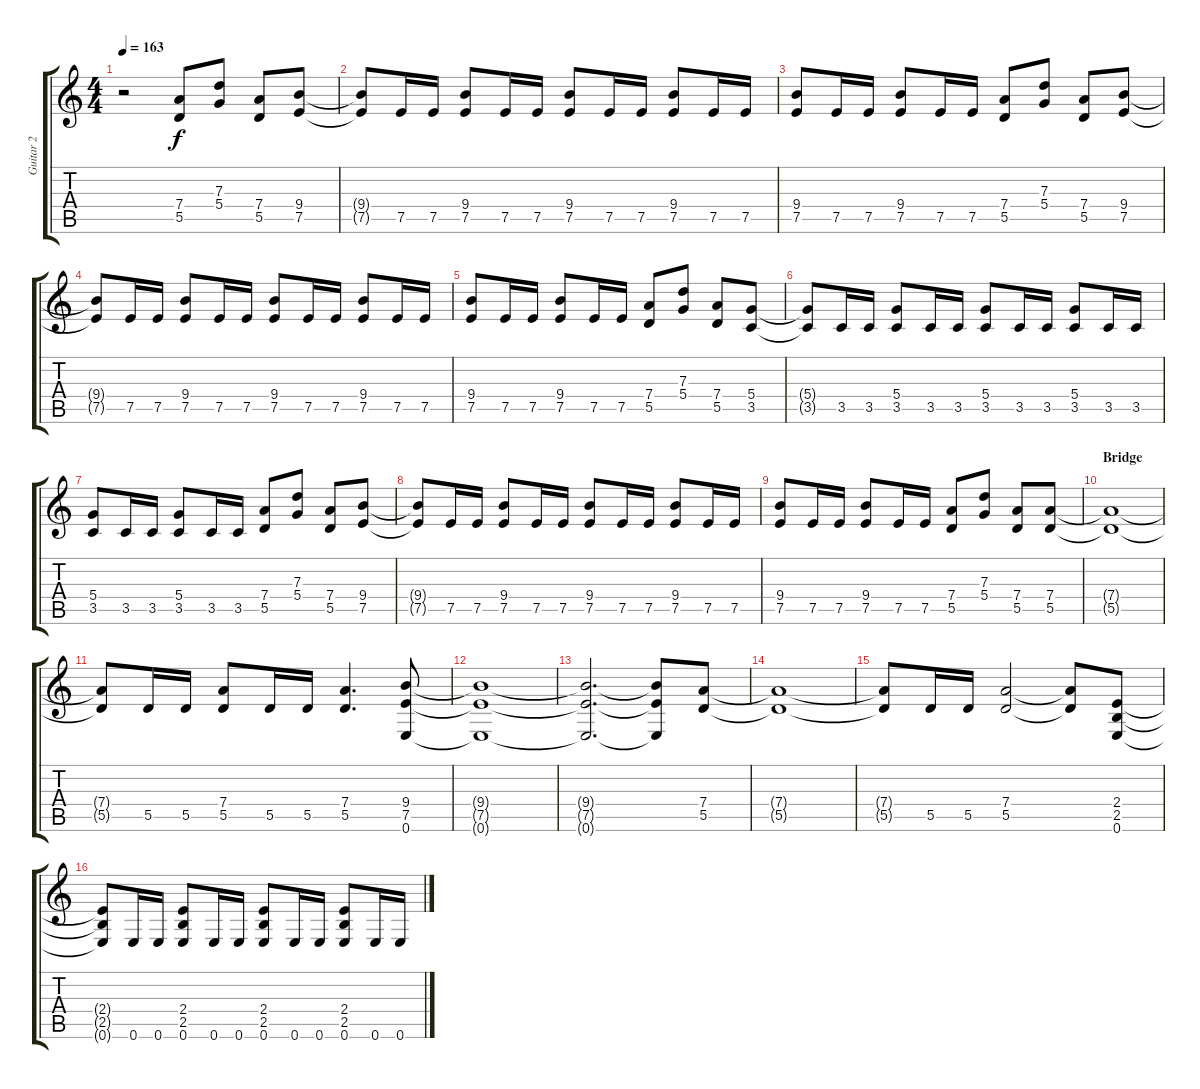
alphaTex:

\track ("Guitar 2" "Guitar 2") {instrument distortionguitar}
\staff {score tabs}
\tuning (E4 B3 G3 D3 A2 E2) {hide}
\ts (4 4)
\tempo 163
\clef g2
\ks c
r.2{dy f} (7.4 5.5).8 (7.3 5.4).8 (7.4 5.5).8 (9.4 7.5).8 |
(9.4{t} 7.5{t}).8 7.5.16 7.5.16 (9.4 7.5).8 7.5.16 7.5.16 (9.4 7.5).8 7.5.16 7.5.16 (9.4 7.5).8 7.5.16 7.5.16 |
(9.4 7.5).8 7.5.16 7.5.16 (9.4 7.5).8 7.5.16 7.5.16 (7.4 5.5).8 (7.3 5.4).8 (7.4 5.5).8 (9.4 7.5).8 |
(9.4{t} 7.5{t}).8 7.5.16 7.5.16 (9.4 7.5).8 7.5.16 7.5.16 (9.4 7.5).8 7.5.16 7.5.16 (9.4 7.5).8 7.5.16 7.5.16 |
(9.4 7.5).8 7.5.16 7.5.16 (9.4 7.5).8 7.5.16 7.5.16 (7.4 5.5).8 (7.3 5.4).8 (7.4 5.5).8 (5.4 3.5).8 |
(5.4{t} 3.5{t}).8 3.5.16 3.5.16 (5.4 3.5).8 3.5.16 3.5.16 (5.4 3.5).8 3.5.16 3.5.16 (5.4 3.5).8 3.5.16 3.5.16 |
(5.4 3.5).8 3.5.16 3.5.16 (5.4 3.5).8 3.5.16 3.5.16 (7.4 5.5).8 (7.3 5.4).8 (7.4 5.5).8 (9.4 7.5).8 |
(9.4{t} 7.5{t}).8 7.5.16 7.5.16 (9.4 7.5).8 7.5.16 7.5.16 (9.4 7.5).8 7.5.16 7.5.16 (9.4 7.5).8 7.5.16 7.5.16 |
(9.4 7.5).8 7.5.16 7.5.16 (9.4 7.5).8 7.5.16 7.5.16 (7.4 5.5).8 (7.3 5.4).8 (7.4 5.5).8 (7.4 5.5).8 |
\section ("" "Bridge")
(7.4{t} 5.5{t}).1 |
(7.4{t} 5.5{t}).8 5.5.16 5.5.16 (7.4 5.5).8 5.5.16 5.5.16 (7.4 5.5).4{d} (9.4 7.5 0.6).8 |
(9.4{t} 7.5{t} 0.6{t}).1 |
(9.4{t} 7.5{t} 0.6{t}).2{d} (9.4{t} 7.5{t} 0.6{t}).8 (7.4 5.5).8 |
(7.4{t} 5.5{t}).1 |
(7.4{t} 5.5{t}).8 5.5.16 5.5.16 (7.4 5.5).2 (7.4{t} 5.5{t}).8 (2.4 2.5 0.6).8 |
(2.4{t} 2.5{t} 0.6{t}).8 0.6.16 0.6.16 (2.4 2.5 0.6).8 0.6.16 0.6.16 (2.4 2.5 0.6).8 0.6.16 0.6.16 (2.4 2.5 0.6).8 0.6.16 0.6.16
